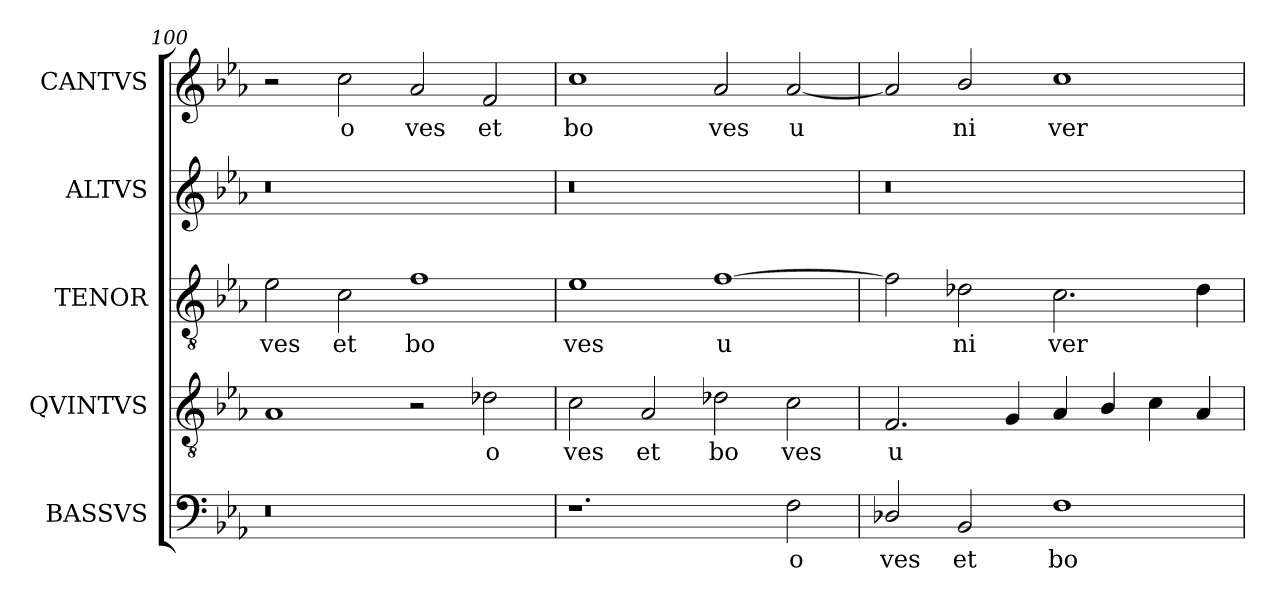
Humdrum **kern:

**kern	**text	**kern	**text	**kern	**text	**kern	**kern	**text
*part5	*part5	*part4	*part4	*part3	*part3	*part2	*part1	*part1
*staff5	*staff5	*staff4	*staff4	*staff3	*staff3	*staff2	*staff1	*staff1
*I"BASSVS	*	*I"QVINTVS	*	*I"TENOR	*	*I"ALTVS	*I"CANTVS	*
*clefF4	*	*clefGv2	*	*clefGv2	*	*clefG2	*clefG2	*
*k[b-e-a-]	*	*k[b-e-a-]	*	*k[b-e-a-]	*	*k[b-e-a-]	*k[b-e-a-]	*
*E-:	*	*E-:	*	*E-:	*	*E-:	*E-:	*
=100	=100	=100	=100	=100	=100	=100	=100	=100
!	!	!	!LO:LY:b:cj	!	!LO:LY:b:cj	!	!	!
0r	.	1A-	.	2e-\	ves	0r	2r	.
!	!	!	!	!	!LO:LY:b:cj	!	!	!LO:LY:b:cj
.	.	.	.	2c\	et	.	2cc\	o
!	!	!	!	!	!LO:LY:b:cj	!	!	!LO:LY:b:cj
.	.	2r	.	1f	bo	.	2a-/	ves
!	!	!	!LO:LY:b:cj	!	!	!	!	!LO:LY:b:cj
.	.	2d-X\	o	.	.	.	2f/	et
=101	=101	=101	=101	=101	=101	=101	=101	=101
!	!	!	!LO:LY:b:cj	!	!LO:LY:b:cj	!	!	!LO:LY:b:cj
1.r	.	2c\	ves	1e-	ves	0r	1cc	bo
!	!	!	!LO:LY:b:cj	!	!	!	!	!
.	.	2A-/	et	.	.	.	.	.
!	!	!	!LO:LY:b:cj	!	!LO:LY:b:cj	!	!	!LO:LY:b:cj
.	.	2d-\	bo	[>1f	u	.	2a-/	ves
!	!LO:LY:b:cj	!	!LO:LY:b:cj	!	!	!	!	!LO:LY:b:cj
2F\	o	2c\	ves	.	.	.	[<2a-/	u
=102	=102	=102	=102	=102	=102	=102	=102	=102
!	!LO:LY:b:cj	!	!LO:LY:b:cj	!	!LO:LY:b:cj	!	!	!LO:LY:b:cj
2D-X/	ves	2.F/	u	2f\]	.	0r	2a-/]	.
!	!LO:LY:b:cj	!	!	!	!LO:LY:b:cj	!	!	!LO:LY:b:cj
2BB-/	et	.	.	2d-X\	ni	.	2b-/	ni
!	!	!	!LO:LY:b:cj	!	!	!	!	!
.	.	4G/	.	.	.	.	.	.
!	!LO:LY:b:cj	!	!LO:LY:b:cj	!	!LO:LY:b:cj	!	!	!LO:LY:b:cj
1F	bo	4A-/	.	2.c\	ver	.	1cc	ver
!	!	!	!LO:LY:b:cj	!	!	!	!	!
.	.	4B-/	.	.	.	.	.	.
!	!	!	!LO:LY:b:cj	!	!	!	!	!
.	.	4c\	.	.	.	.	.	.
!	!	!	!LO:LY:b:cj	!	!LO:LY:b:cj	!	!	!
.	.	4A-/	.	4d-\	.	.	.	.
=	=	=	=	=	=	=	=	=
*-	*-	*-	*-	*-	*-	*-	*-	*-
